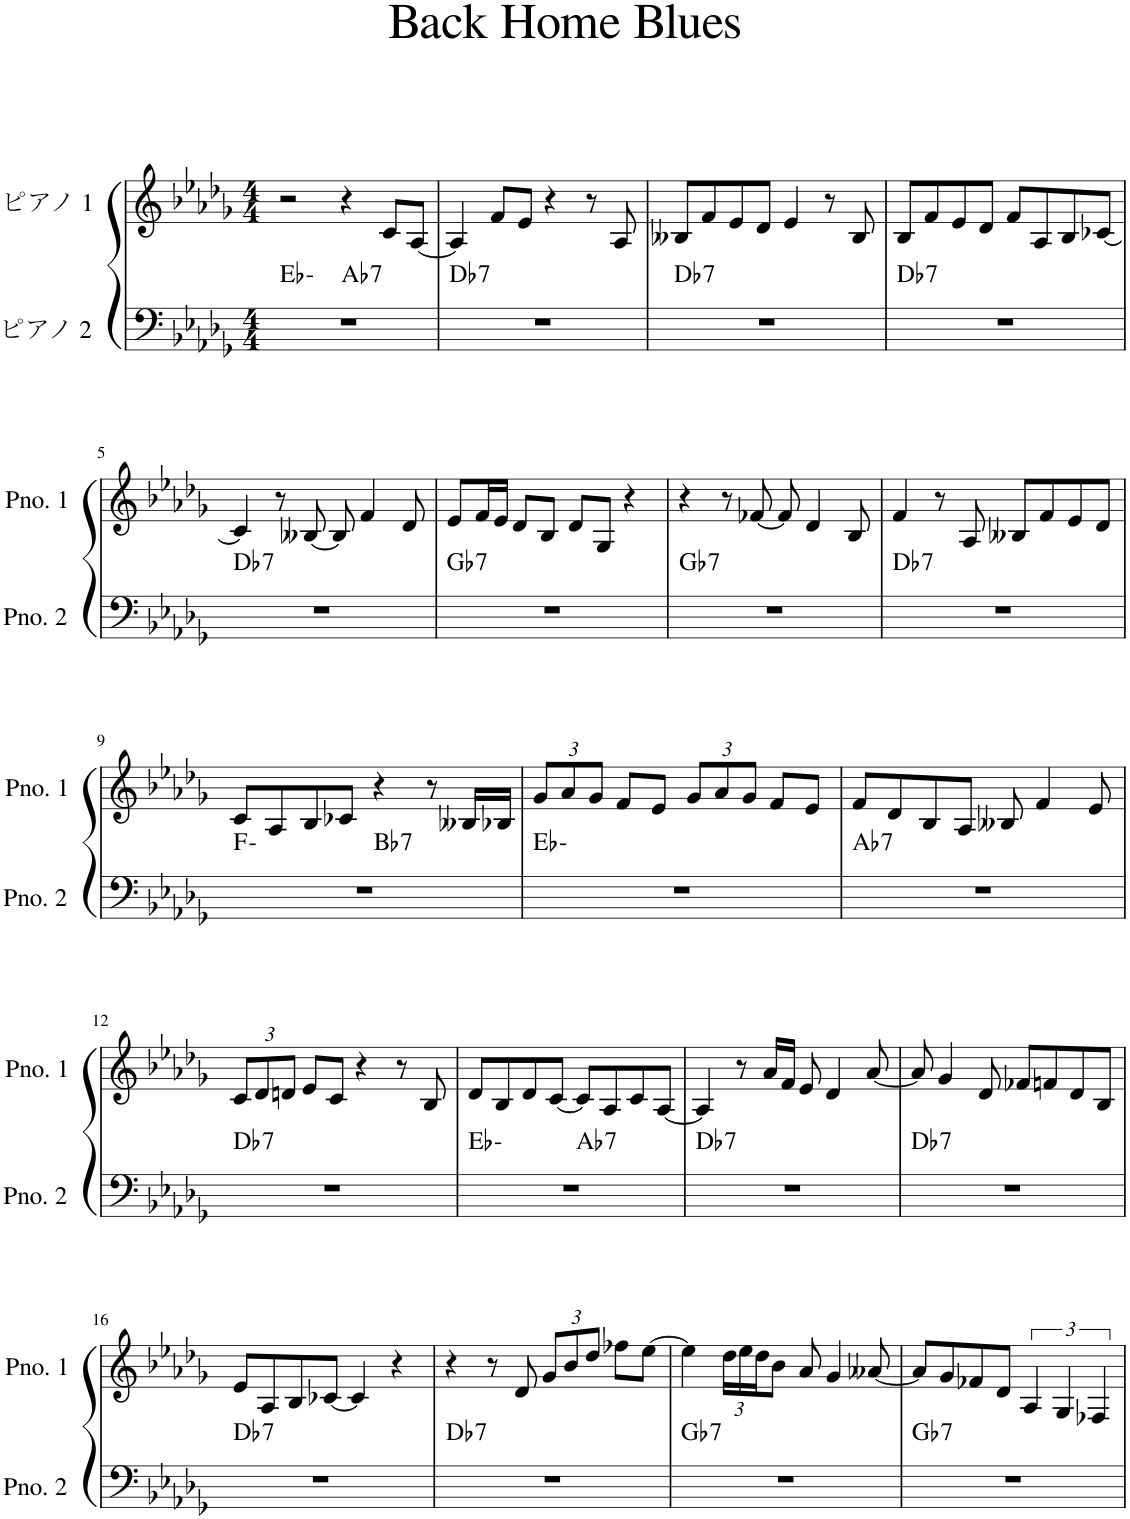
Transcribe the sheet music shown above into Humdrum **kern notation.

**kern	**harte	**kern
*part2	*part2	*part1
*staff2	*	*staff1
*I"ピアノ 2	*	*I"ピアノ 1
*clefF4	*	*clefG2
*k[b-e-a-d-g-]	*	*k[b-e-a-d-g-]
*M4/4	*	*M4/4
=1	=1	=1
*^	*	*
1r	2ryy	Eb:min	2r
!	!	!LO:H:kt=7	!
.	2ryy	Ab:7	4r
.	.	.	8c/L
.	.	.	[8A-/J
=2	=2	=2	=2
!	!	!LO:H:kt=7	!
*v	*v	*	*
1r	Db:7	4A-/]
.	.	8f/L
.	.	8e-/J
.	.	4r
.	.	8r
.	.	8A-/
=3	=3	=3
!	!LO:H:kt=7	!
1r	Db:7	8B--X/L
.	.	8f/
.	.	8e-/
.	.	8d-/J
.	.	4e-/
.	.	8r
.	.	8B--/
=4	=4	=4
!	!LO:H:kt=7	!
1r	Db:7	8B-/L
.	.	8f/
.	.	8e-/
.	.	8d-/J
.	.	8f/L
.	.	8A-/
.	.	8B-/
.	.	[8c-X/J
!!LO:LB:g=z
=5	=5	=5
!	!LO:H:kt=7	!
1r	Db:7	4c-/]
.	.	8r
.	.	[8B--X/
.	.	8B--/]
.	.	4f/
.	.	8d-/
=6	=6	=6
!	!LO:H:kt=7	!
1r	Gb:7	8e-/L
.	.	16f/L
.	.	16e-/JJ
.	.	8d-/L
.	.	8B-/J
.	.	8d-/L
.	.	8G-/J
.	.	4r
=7	=7	=7
!	!LO:H:kt=7	!
1r	Gb:7	4r
.	.	8r
.	.	[8f-X/
.	.	8f-/]
.	.	4d-/
.	.	8B-/
=8	=8	=8
!	!LO:H:kt=7	!
1r	Db:7	4f/
.	.	8r
.	.	8A-/
.	.	8B--X/L
.	.	8f/
.	.	8e-/
.	.	8d-/J
!!LO:LB:g=z
=9	=9	=9
*^	*	*
1r	2ryy	F:min	8c/L
.	.	.	8A-/
.	.	.	8B-/
.	.	.	8c-X/J
!	!	!LO:H:kt=7	!
.	2ryy	Bb:7	4r
.	.	.	8r
.	.	.	16B--X/LL
.	.	.	16B-X/JJ
*v	*v	*	*
=10	=10	=10
*	*	*Xbrackettup
1r	Eb:min	12g-/L
.	.	12a-/
.	.	12g-/J
.	.	8f/L
.	.	8e-/J
.	.	12g-/L
.	.	12a-/
.	.	12g-/J
.	.	8f/L
.	.	8e-/J
=11	=11	=11
!	!LO:H:kt=7	!
1r	Ab:7	8f/L
.	.	8d-/
.	.	8B-/
.	.	8A-/J
.	.	8B--X/
.	.	4f/
.	.	8e-/
!!LO:LB:g=z
=12	=12	=12
!	!LO:H:kt=7	!
1r	Db:7	12c/L
.	.	12d-/
.	.	12dn/J
.	.	8e-/L
.	.	8c/J
.	.	4r
.	.	8r
.	.	8B-/
=13	=13	=13
*^	*	*
1r	2ryy	Eb:min	8d-/L
.	.	.	8B-/
.	.	.	8d-/
.	.	.	[8c/J
!	!	!LO:H:kt=7	!
.	2ryy	Ab:7	8c/L]
.	.	.	8A-/
.	.	.	8c/
.	.	.	[8A-/J
=14	=14	=14	=14
!	!	!LO:H:kt=7	!
*v	*v	*	*
1r	Db:7	4A-/]
.	.	8r
.	.	16a-/LL
.	.	16f/JJ
.	.	8e-/
.	.	4d-/
.	.	[8a-/
=15	=15	=15
!	!LO:H:kt=7	!
1r	Db:7	8a-/]
.	.	4g-/
.	.	8d-/
.	.	8f-X/L
.	.	8fn/
.	.	8d-/
.	.	8B-/J
!!LO:LB:g=z
=16	=16	=16
!	!LO:H:kt=7	!
1r	Db:7	8e-/L
.	.	8A-/
.	.	8B-/
.	.	[8c-X/J
.	.	4c-/]
.	.	4r
=17	=17	=17
!	!LO:H:kt=7	!
1r	Db:7	4r
.	.	8r
.	.	8d-/
.	.	12g-/L
.	.	12b-/
.	.	12dd-/J
.	.	8ff-X\L
.	.	[8ee-\J
=18	=18	=18
!	!LO:H:kt=7	!
1r	Gb:7	4ee-\]
.	.	24dd-\LL
.	.	24ee-\
.	.	24dd-\J
.	.	8b-\J
.	.	8a-/
.	.	4g-/
.	.	[8a--X/
=19	=19	=19
!	!LO:H:kt=7	!
1r	Gb:7	8a--/L]
.	.	8g-/
.	.	8f-X/
.	.	8d-/J
*	*	*brackettup
.	.	6A-/
.	.	6G-/
.	.	6F-X/
=	=	=
*-	*-	*-
